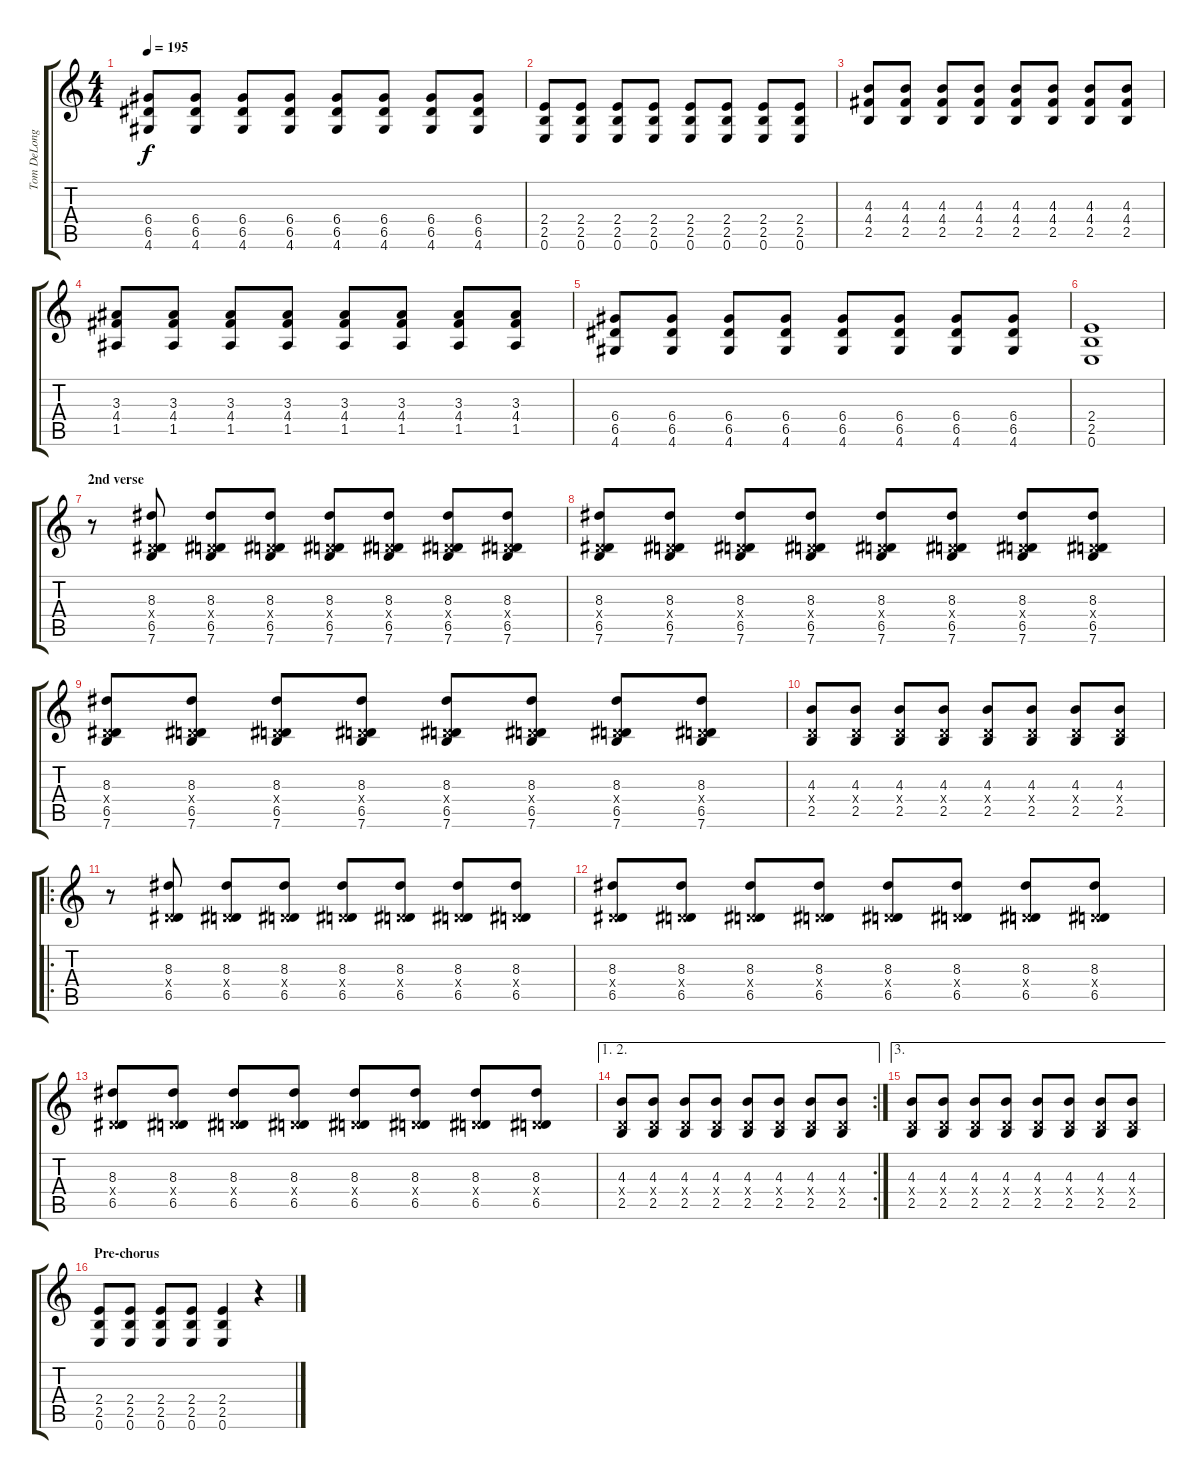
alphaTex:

\track ("Tom DeLonge (E-Gitarre)" "Tom DeLong") {instrument distortionguitar}
\staff {score tabs}
\tuning (E4 B3 G3 D3 A2 E2) {hide}
\ts (4 4)
\tempo 195
\clef g2
\ks c
(6.4 6.5 4.6).8{dy f} (6.4 6.5 4.6).8 (6.4 6.5 4.6).8 (6.4 6.5 4.6).8 (6.4 6.5 4.6).8 (6.4 6.5 4.6).8 (6.4 6.5 4.6).8 (6.4 6.5 4.6).8 |
(2.4 2.5 0.6).8 (2.4 2.5 0.6).8 (2.4 2.5 0.6).8 (2.4 2.5 0.6).8 (2.4 2.5 0.6).8 (2.4 2.5 0.6).8 (2.4 2.5 0.6).8 (2.4 2.5 0.6).8 |
(4.3 4.4 2.5).8 (4.3 4.4 2.5).8 (4.3 4.4 2.5).8 (4.3 4.4 2.5).8 (4.3 4.4 2.5).8 (4.3 4.4 2.5).8 (4.3 4.4 2.5).8 (4.3 4.4 2.5).8 |
(3.3 4.4 1.5).8 (3.3 4.4 1.5).8 (3.3 4.4 1.5).8 (3.3 4.4 1.5).8 (3.3 4.4 1.5).8 (3.3 4.4 1.5).8 (3.3 4.4 1.5).8 (3.3 4.4 1.5).8 |
(6.4 6.5 4.6).8 (6.4 6.5 4.6).8 (6.4 6.5 4.6).8 (6.4 6.5 4.6).8 (6.4 6.5 4.6).8 (6.4 6.5 4.6).8 (6.4 6.5 4.6).8 (6.4 6.5 4.6).8 |
(2.4 2.5 0.6).1 |
\section ("" "2nd verse")
r.8{volume 9} (8.3 0.4{x} 6.5 7.6).8 (8.3 0.4{x} 6.5 7.6).8 (8.3 0.4{x} 6.5 7.6).8 (8.3 0.4{x} 6.5 7.6).8 (8.3 0.4{x} 6.5 7.6).8 (8.3 0.4{x} 6.5 7.6).8 (8.3 0.4{x} 6.5 7.6).8 |
(8.3 0.4{x} 6.5 7.6).8 (8.3 0.4{x} 6.5 7.6).8 (8.3 0.4{x} 6.5 7.6).8 (8.3 0.4{x} 6.5 7.6).8 (8.3 0.4{x} 6.5 7.6).8 (8.3 0.4{x} 6.5 7.6).8 (8.3 0.4{x} 6.5 7.6).8 (8.3 0.4{x} 6.5 7.6).8 |
(8.3 0.4{x} 6.5 7.6).8 (8.3 0.4{x} 6.5 7.6).8 (8.3 0.4{x} 6.5 7.6).8 (8.3 0.4{x} 6.5 7.6).8 (8.3 0.4{x} 6.5 7.6).8 (8.3 0.4{x} 6.5 7.6).8 (8.3 0.4{x} 6.5 7.6).8 (8.3 0.4{x} 6.5 7.6).8 |
(4.3 0.4{x} 2.5).8 (4.3 0.4{x} 2.5).8 (4.3 0.4{x} 2.5).8 (4.3 0.4{x} 2.5).8 (4.3 0.4{x} 2.5).8 (4.3 0.4{x} 2.5).8 (4.3 0.4{x} 2.5).8 (4.3 0.4{x} 2.5).8 |
\ro
r.8 (8.3 0.4{x} 6.5).8 (8.3 0.4{x} 6.5).8 (8.3 0.4{x} 6.5).8 (8.3 0.4{x} 6.5).8 (8.3 0.4{x} 6.5).8 (8.3 0.4{x} 6.5).8 (8.3 0.4{x} 6.5).8 |
(8.3 0.4{x} 6.5).8 (8.3 0.4{x} 6.5).8 (8.3 0.4{x} 6.5).8 (8.3 0.4{x} 6.5).8 (8.3 0.4{x} 6.5).8 (8.3 0.4{x} 6.5).8 (8.3 0.4{x} 6.5).8 (8.3 0.4{x} 6.5).8 |
(8.3 0.4{x} 6.5).8 (8.3 0.4{x} 6.5).8 (8.3 0.4{x} 6.5).8 (8.3 0.4{x} 6.5).8 (8.3 0.4{x} 6.5).8 (8.3 0.4{x} 6.5).8 (8.3 0.4{x} 6.5).8 (8.3 0.4{x} 6.5).8 |
\ae (1 2)
\rc 2
(4.3 0.4{x} 2.5).8 (4.3 0.4{x} 2.5).8 (4.3 0.4{x} 2.5).8 (4.3 0.4{x} 2.5).8 (4.3 0.4{x} 2.5).8 (4.3 0.4{x} 2.5).8 (4.3 0.4{x} 2.5).8 (4.3 0.4{x} 2.5).8 |
\ae 3
(4.3 0.4{x} 2.5).8 (4.3 0.4{x} 2.5).8 (4.3 0.4{x} 2.5).8 (4.3 0.4{x} 2.5).8 (4.3 0.4{x} 2.5).8 (4.3 0.4{x} 2.5).8 (4.3 0.4{x} 2.5).8 (4.3 0.4{x} 2.5).8 |
\section ("" "Pre-chorus")
(2.4 2.5 0.6).8{volume 11} (2.4 2.5 0.6).8 (2.4 2.5 0.6).8 (2.4 2.5 0.6).8 (2.4 2.5 0.6).4 r.4
